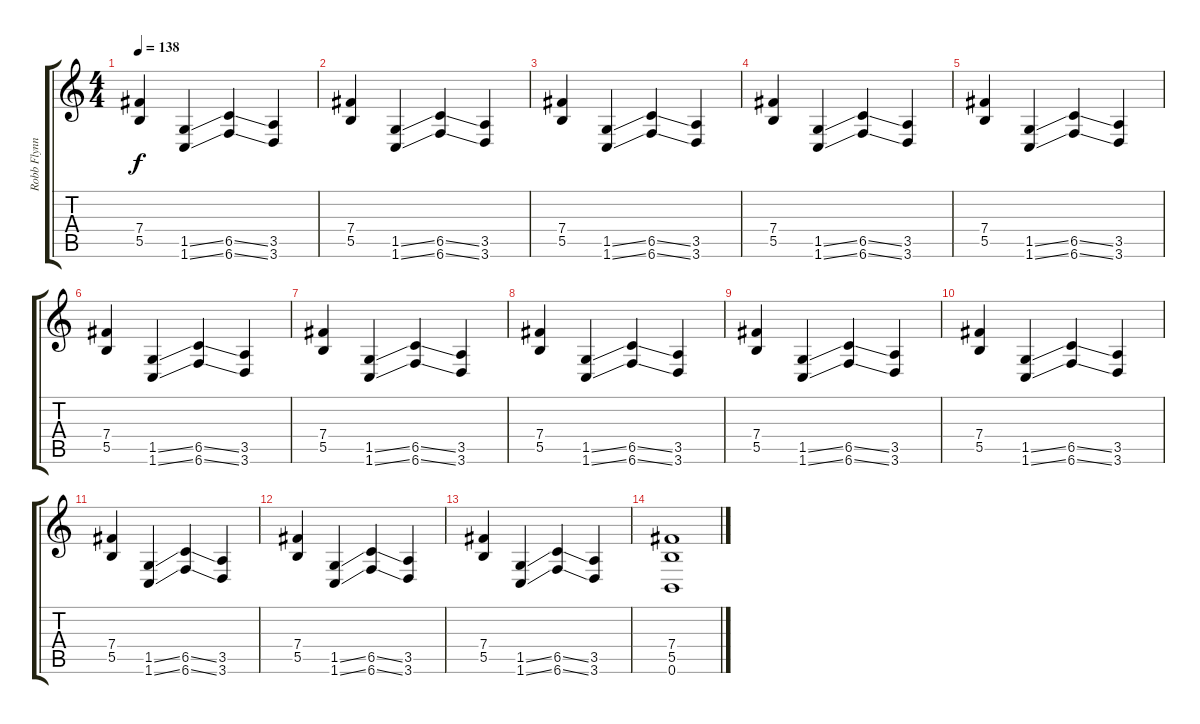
\track ("Robb Flynn" "Robb Flynn") {instrument distortionguitar}
\staff {score tabs}
\tuning (Db4 Ab3 E3 B2 Gb2 B1) {hide}
\ts (4 4)
\tempo 138
\clef g2
\ks c
(7.4 5.5).4{dy f} (1.5{ss} 1.6{ss}).4 (6.5{ss} 6.6{ss}).4 (3.5 3.6).4 |
(7.4 5.5).4 (1.5{ss} 1.6{ss}).4 (6.5{ss} 6.6{ss}).4 (3.5 3.6).4 |
(7.4 5.5).4 (1.5{ss} 1.6{ss}).4 (6.5{ss} 6.6{ss}).4 (3.5 3.6).4 |
(7.4 5.5).4 (1.5{ss} 1.6{ss}).4 (6.5{ss} 6.6{ss}).4 (3.5 3.6).4 |
(7.4 5.5).4 (1.5{ss} 1.6{ss}).4 (6.5{ss} 6.6{ss}).4 (3.5 3.6).4 |
(7.4 5.5).4 (1.5{ss} 1.6{ss}).4 (6.5{ss} 6.6{ss}).4 (3.5 3.6).4 |
(7.4 5.5).4 (1.5{ss} 1.6{ss}).4 (6.5{ss} 6.6{ss}).4 (3.5 3.6).4 |
(7.4 5.5).4 (1.5{ss} 1.6{ss}).4 (6.5{ss} 6.6{ss}).4 (3.5 3.6).4 |
(7.4 5.5).4 (1.5{ss} 1.6{ss}).4 (6.5{ss} 6.6{ss}).4 (3.5 3.6).4 |
(7.4 5.5).4 (1.5{ss} 1.6{ss}).4 (6.5{ss} 6.6{ss}).4 (3.5 3.6).4 |
(7.4 5.5).4 (1.5{ss} 1.6{ss}).4 (6.5{ss} 6.6{ss}).4 (3.5 3.6).4 |
(7.4 5.5).4 (1.5{ss} 1.6{ss}).4 (6.5{ss} 6.6{ss}).4 (3.5 3.6).4 |
(7.4 5.5).4 (1.5{ss} 1.6{ss}).4 (6.5{ss} 6.6{ss}).4 (3.5 3.6).4 |
(7.4 5.5 0.6).1
